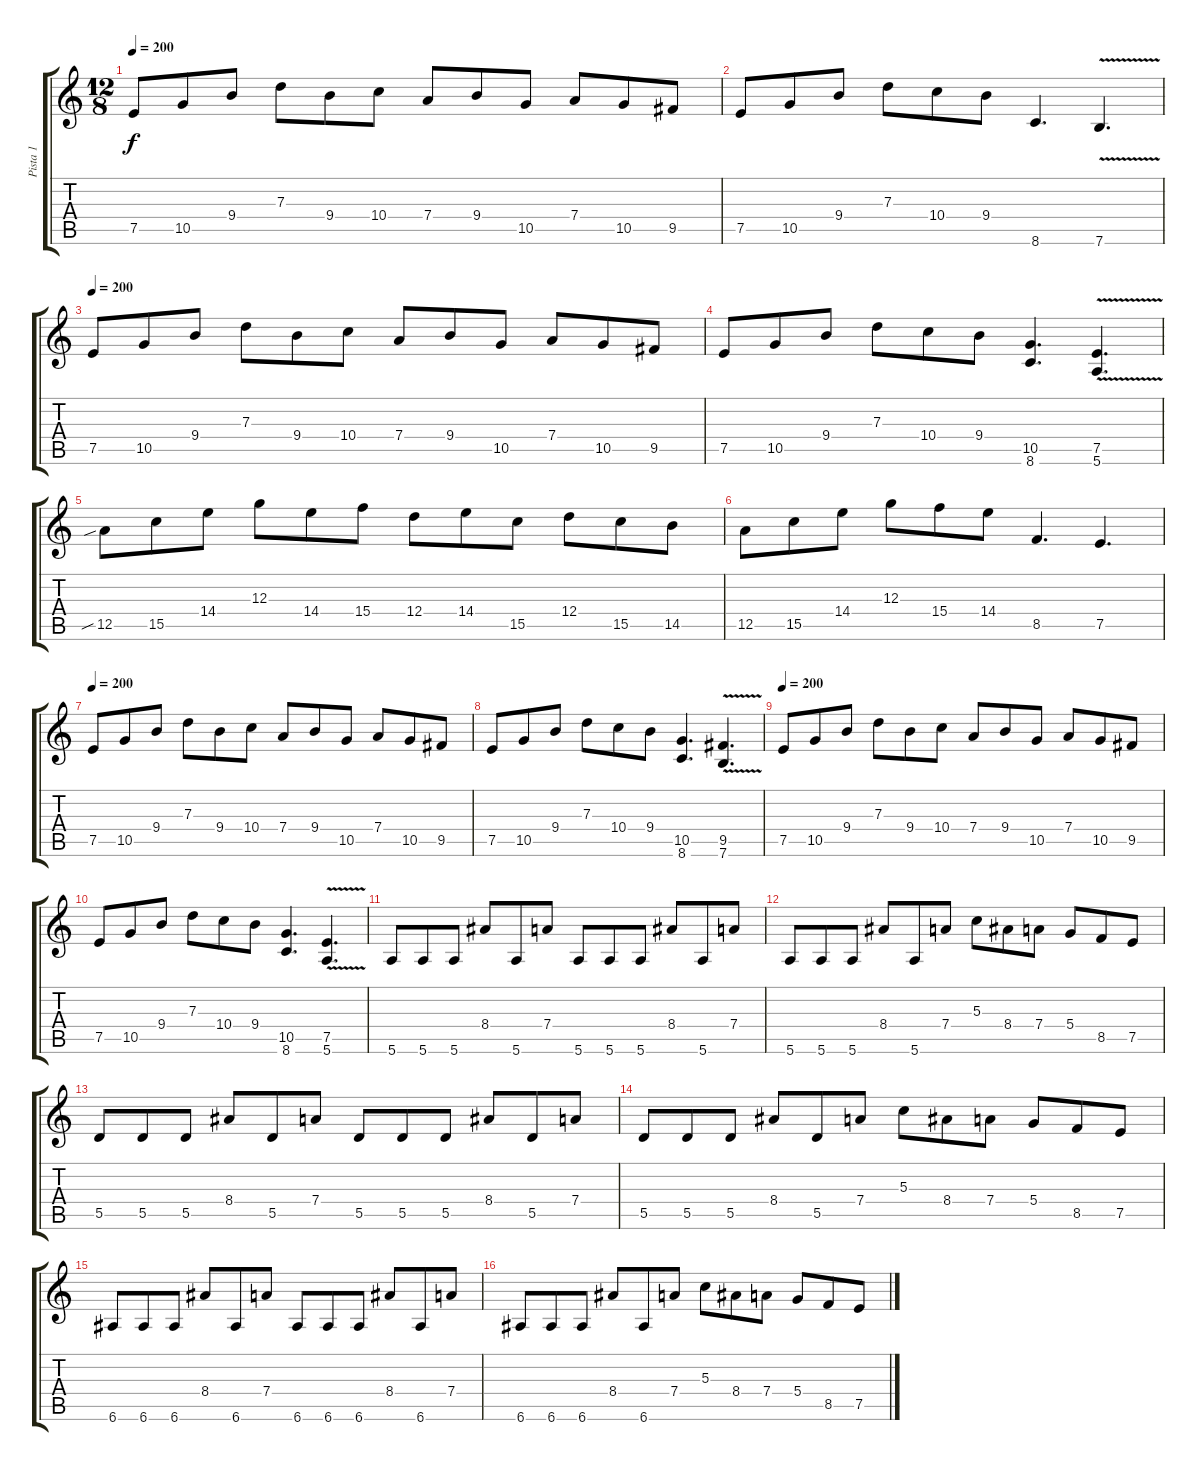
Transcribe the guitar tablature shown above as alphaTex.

\track ("Pista 1" "Pista 1") {instrument overdrivenguitar}
\staff {score tabs}
\tuning (E4 B3 G3 D3 A2 E2) {hide}
\ts (12 8)
\tempo 200
\clef g2
\ks c
7.5.8{dy f} 10.5.8 9.4.8 7.3.8 9.4.8 10.4.8 7.4.8 9.4.8 10.5.8 7.4.8 10.5.8 9.5.8 |
7.5.8 10.5.8 9.4.8 7.3.8 10.4.8 9.4.8 8.6.4{d} 7.6{v}.4{d} |
\tempo 200
7.5.8 10.5.8 9.4.8 7.3.8 9.4.8 10.4.8 7.4.8 9.4.8 10.5.8 7.4.8 10.5.8 9.5.8 |
7.5.8 10.5.8 9.4.8 7.3.8 10.4.8 9.4.8 (10.5 8.6).4{d} (7.5 5.6{v}).4{d} |
12.5{sib}.8 15.5.8 14.4.8 12.3.8 14.4.8 15.4.8 12.4.8 14.4.8 15.5.8 12.4.8 15.5.8 14.5.8 |
12.5.8 15.5.8 14.4.8 12.3.8 15.4.8 14.4.8 8.5.4{d} 7.5.4{d} |
\tempo 200
7.5.8 10.5.8 9.4.8 7.3.8 9.4.8 10.4.8 7.4.8 9.4.8 10.5.8 7.4.8 10.5.8 9.5.8 |
7.5.8 10.5.8 9.4.8 7.3.8 10.4.8 9.4.8 (10.5 8.6).4{d} (9.5 7.6{v}).4{d} |
\tempo 200
7.5.8 10.5.8 9.4.8 7.3.8 9.4.8 10.4.8 7.4.8 9.4.8 10.5.8 7.4.8 10.5.8 9.5.8 |
7.5.8 10.5.8 9.4.8 7.3.8 10.4.8 9.4.8 (10.5 8.6).4{d} (7.5 5.6{v}).4{d} |
5.6.8 5.6.8 5.6.8 8.4.8 5.6.8 7.4.8 5.6.8 5.6.8 5.6.8 8.4.8 5.6.8 7.4.8 |
5.6.8 5.6.8 5.6.8 8.4.8 5.6.8 7.4.8 5.3.8 8.4.8 7.4.8 5.4.8 8.5.8 7.5.8 |
5.5.8 5.5.8 5.5.8 8.4.8 5.5.8 7.4.8 5.5.8 5.5.8 5.5.8 8.4.8 5.5.8 7.4.8 |
5.5.8 5.5.8 5.5.8 8.4.8 5.5.8 7.4.8 5.3.8 8.4.8 7.4.8 5.4.8 8.5.8 7.5.8 |
6.6.8 6.6.8 6.6.8 8.4.8 6.6.8 7.4.8 6.6.8 6.6.8 6.6.8 8.4.8 6.6.8 7.4.8 |
6.6.8 6.6.8 6.6.8 8.4.8 6.6.8 7.4.8 5.3.8 8.4.8 7.4.8 5.4.8 8.5.8 7.5.8
